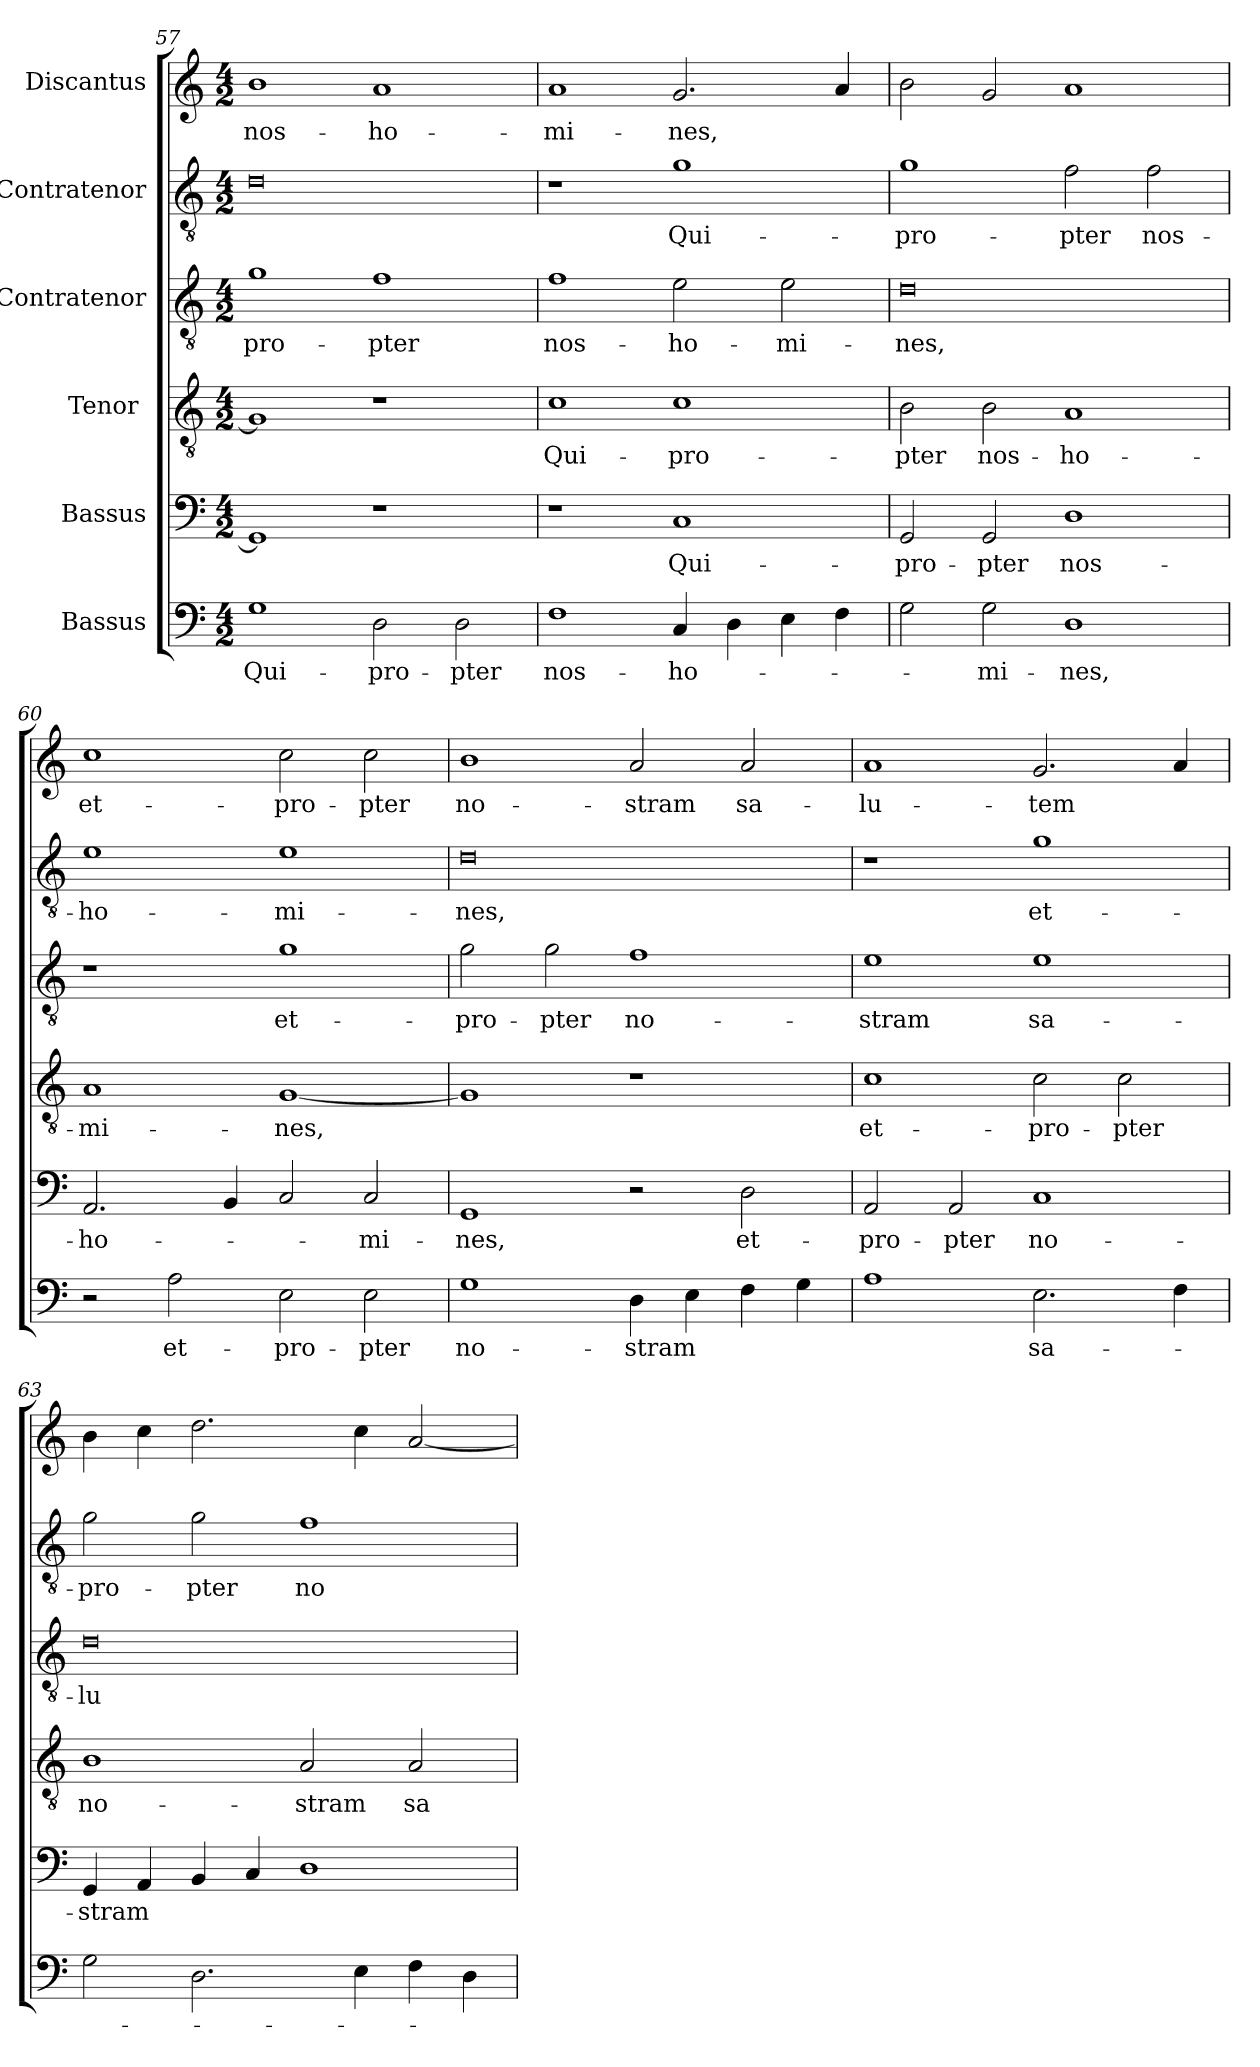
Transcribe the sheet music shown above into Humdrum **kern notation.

**kern	**text	**kern	**text	**kern	**text	**kern	**text	**kern	**text	**kern	**text
*part6	*part6	*part5	*part5	*part4	*part4	*part3	*part3	*part2	*part2	*part1	*part1
*staff6	*staff6	*staff5	*staff5	*staff4	*staff4	*staff3	*staff3	*staff2	*staff2	*staff1	*staff1
*I"Bassus	*	*I"Bassus	*	*I"Tenor 	*	*I"Contratenor	*	*I"Contratenor	*	*I"Discantus	*
*clefF4	*	*clefF4	*	*clefGv2	*	*clefGv2	*	*clefGv2	*	*clefG2	*
*k[]	*	*k[]	*	*k[]	*	*k[]	*	*k[]	*	*k[]	*
*M4/2	*	*M4/2	*	*M4/2	*	*M4/2	*	*M4/2	*	*M4/2	*
=57	=57	=57	=57	=57	=57	=57	=57	=57	=57	=57	=57
1G\	Qui-	1GG/]	.	1G/]	.	1g\	pro-	0d\	.	1b\	nos-
2D\	pro-	1r	.	1r	.	1f\	-pter	.	.	1a/	ho-
2D\	-pter	.	.	.	.	.	.	.	.	.	.
=58	=58	=58	=58	=58	=58	=58	=58	=58	=58	=58	=58
1F\	nos-	1r	.	1c\	Qui-	1f\	nos-	1r	.	1a/	-mi-
4C/	ho-	1C/	Qui-	1c\	pro-	2e\	ho-	1g\	Qui-	2.g/	-nes,
4D\	.	.	.	.	.	.	.	.	.	.	.
4E\	.	.	.	.	.	2e\	-mi-	.	.	.	.
4F\	.	.	.	.	.	.	.	.	.	4a/	.
=59	=59	=59	=59	=59	=59	=59	=59	=59	=59	=59	=59
2G\	.	2GG/	pro-	2B\	-pter	0d\	-nes,	1g\	pro-	2b\	.
2G\	-mi-	2GG/	-pter	2B\	nos-	.	.	.	.	2g/	.
1D\	-nes,	1D\	nos-	1A/	ho-	.	.	2f\	-pter	1a/	.
.	.	.	.	.	.	.	.	2f\	nos-	.	.
=60	=60	=60	=60	=60	=60	=60	=60	=60	=60	=60	=60
2r	.	2.AA/	ho-	1A/	-mi-	1r	.	1e\	ho-	1cc\	et-
2A\	et-	.	.	.	.	.	.	.	.	.	.
.	.	4BB/	.	.	.	.	.	.	.	.	.
2E\	pro-	2C/	.	[1G/	-nes,	1g\	et-	1e\	-mi-	2cc\	pro-
2E\	-pter	2C/	-mi-	.	.	.	.	.	.	2cc\	-pter
=61	=61	=61	=61	=61	=61	=61	=61	=61	=61	=61	=61
1G\	no-	1GG/	-nes,	1G/]	.	2g\	pro-	0d\	-nes,	1b\	no-
.	.	.	.	.	.	2g\	-pter	.	.	.	.
4D\	-stram	2r	.	1r	.	1f\	no-	.	.	2a/	-stram
4E\	.	.	.	.	.	.	.	.	.	.	.
4F\	.	2D\	et-	.	.	.	.	.	.	2a/	sa-
4G\	.	.	.	.	.	.	.	.	.	.	.
=62	=62	=62	=62	=62	=62	=62	=62	=62	=62	=62	=62
1A\	.	2AA/	pro-	1c\	et-	1e\	-stram	1r	.	1a/	-lu-
.	.	2AA/	-pter	.	.	.	.	.	.	.	.
2.E\	sa-	1C/	no-	2c\	pro-	1e\	sa-	1g\	et-	2.g/	-tem
.	.	.	.	2c\	-pter	.	.	.	.	.	.
4F\	.	.	.	.	.	.	.	.	.	4a/	.
=63	=63	=63	=63	=63	=63	=63	=63	=63	=63	=63	=63
2G\	.	4GG/	-stram	1B\	no-	0d\	-lu-	2g\	pro-	4b\	.
.	.	4AA/	.	.	.	.	.	.	.	4cc\	.
2.D\	.	4BB/	.	.	.	.	.	2g\	-pter	2.dd\	.
.	.	4C/	.	.	.	.	.	.	.	.	.
.	.	1D\	.	2A/	-stram	.	.	1f\	no-	.	.
4E\	.	.	.	.	.	.	.	.	.	4cc\	.
4F\	.	.	.	2A/	sa-	.	.	.	.	[2a/	.
4D\	.	.	.	.	.	.	.	.	.	.	.
=	=	=	=	=	=	=	=	=	=	=	=
*-	*-	*-	*-	*-	*-	*-	*-	*-	*-	*-	*-
